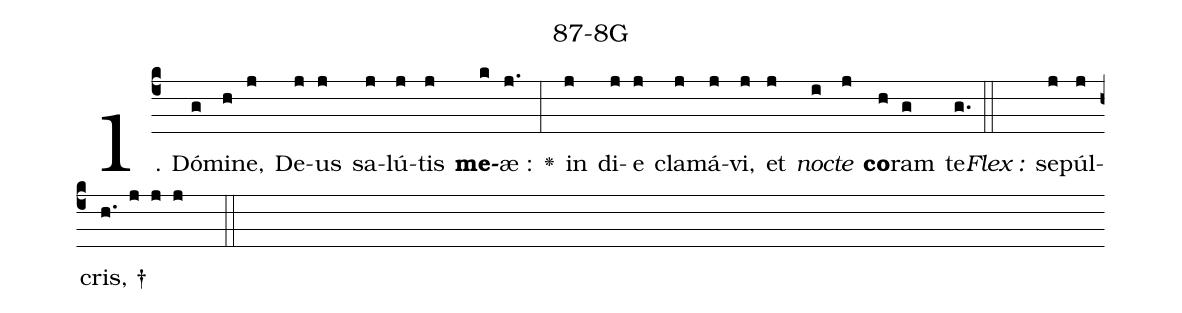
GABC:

name: 87-8G;
%%
(c4)1. Dó(g)mi(h)ne,(j) De(j)us(j) sa(j)lú(j)tis(j) <b>me</b>(k)æ :(j.) <v>\greheightstar</v>(:) in(j) di(j)e(j) cla(j)má(j)vi,(j) et(j) <i>no</i>(i)<i>cte</i>(j) <b>co</b>(h)ram(g) te.(g.) (::)
<i>Flex :</i>()  se(j)púl(j)cris, †(h. j j j  ::)

%E(j) u(j) o(i) u(j) a(h) e.(g.) (::)
